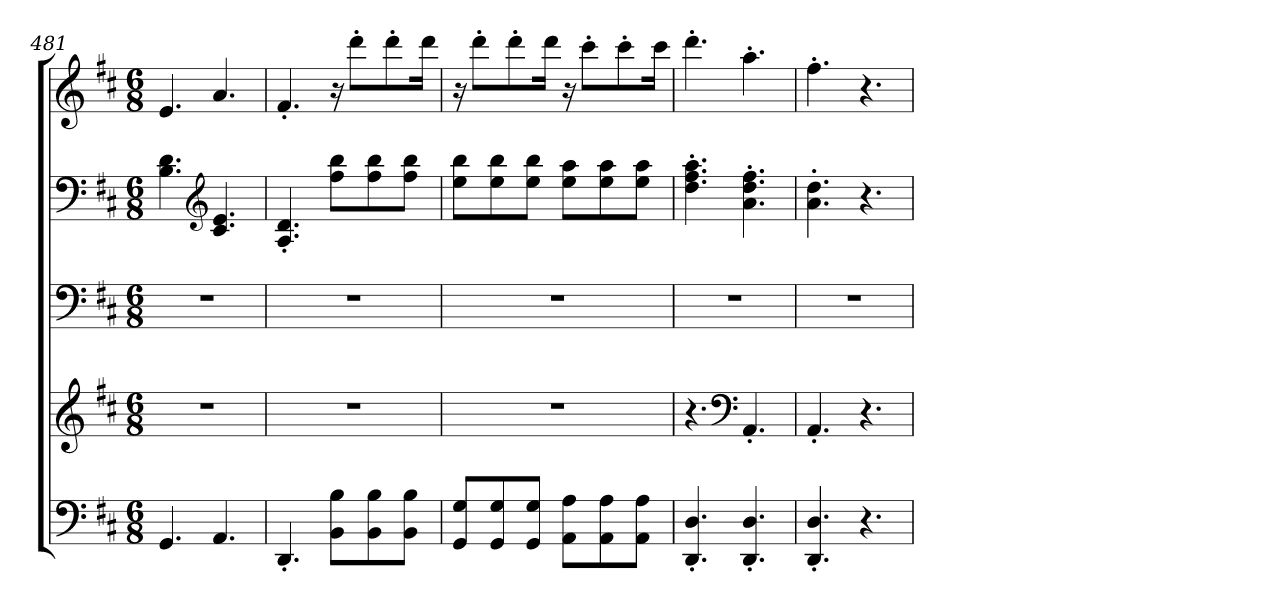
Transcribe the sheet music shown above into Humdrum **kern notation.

**kern	**kern	**kern	**kern	**kern
*part5	*part4	*part3	*part2	*part1
*staff5	*staff4	*staff3	*staff2	*staff1
!!LO:LB:g=z
*clefF4	*clefG2	*clefF4	*clefF4	*clefG2
*k[f#c#]	*k[f#c#]	*k[f#c#]	*k[f#c#]	*k[f#c#]
*M6/8	*M6/8	*M6/8	*M6/8	*M6/8
=481	=481	=481	=481	=481
4.GG/	2.r	2.r	4.B\ 4.d\	4.e/
*	*	*	*clefG2	*
4.AA/	.	.	4.c#/ 4.e/	4.a/
=482	=482	=482	=482	=482
4.DD'/	2.r	2.r	4.A/' 4.d/'	4.f#'/
*	*	*	*	*MM141
8BB\ 8B\L	.	.	8ff#\ 8bb\L	16r
.	.	.	.	8ddd'\L
8BB\ 8B\	.	.	8ff#\ 8bb\	.
.	.	.	.	8ddd'\
8BB\ 8B\J	.	.	8ff#\ 8bb\J	.
.	.	.	.	16ddd\Jk
=483	=483	=483	=483	=483
8GG/ 8G/L	2.r	2.r	8ee\ 8bb\L	16r
.	.	.	.	8ddd'\L
8GG/ 8G/	.	.	8ee\ 8bb\	.
.	.	.	.	8ddd'\
8GG/ 8G/J	.	.	8ee\ 8bb\J	.
.	.	.	.	16ddd\Jk
8AA\ 8A\L	.	.	8ee\ 8aa\L	16r
.	.	.	.	8ccc#'\L
8AA\ 8A\	.	.	8ee\ 8aa\	.
.	.	.	.	8ccc#'\
8AA\ 8A\J	.	.	8ee\ 8aa\J	.
.	.	.	.	16ccc#\Jk
=484	=484	=484	=484	=484
4.DD/' 4.D/'	4.r	2.r	4.dd\' 4.ff#\' 4.aa\'	4.ddd'\
*	*clefF4	*	*	*
*	*	*	*	*MM136
4.DD/' 4.D/'	4.AA'/	.	4.a\' 4.dd\' 4.ff#\'	4.aa'\
=485	=485	=485	=485	=485
*	*	*	*	*MM76
4.DD/' 4.D/'	4.AA'/	2.r	4.a\' 4.dd\'	4.ff#'\
4.r	4.r	.	4.r	4.r
=	=	=	=	=
*-	*-	*-	*-	*-
